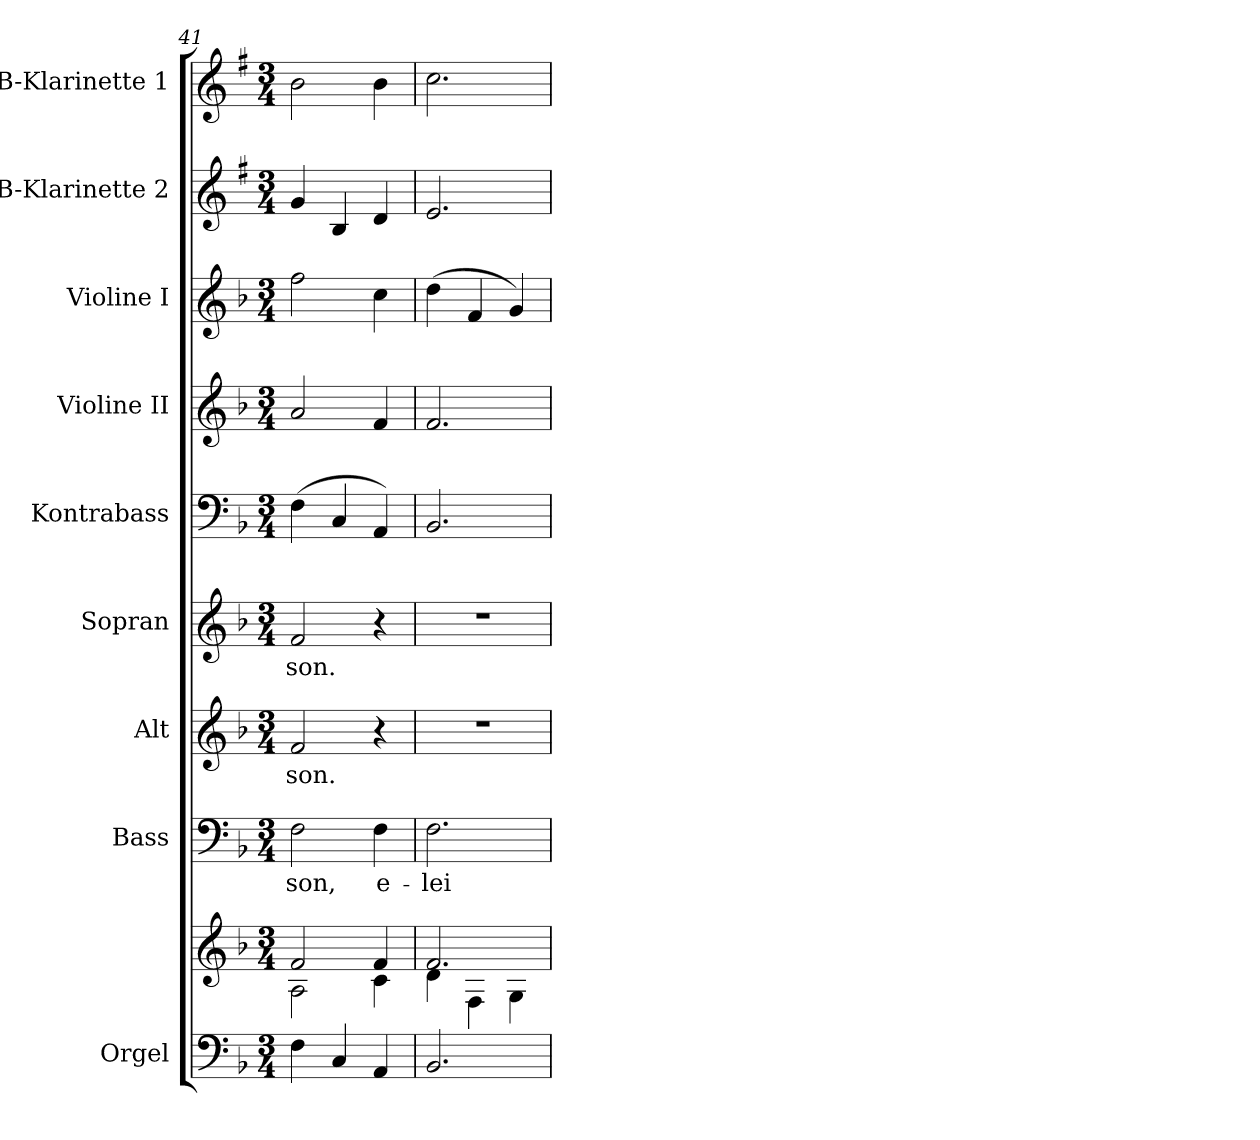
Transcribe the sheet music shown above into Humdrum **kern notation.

**kern	**kern	**kern	**text	**kern	**text	**kern	**text	**kern	**kern	**kern	**kern	**kern
*part9	*part9	*part8	*part8	*part7	*part7	*part6	*part6	*part5	*part4	*part3	*part2	*part1
*staff10	*staff9	*staff8	*staff8	*staff7	*staff7	*staff6	*staff6	*staff5	*staff4	*staff3	*staff2	*staff1
*I"Orgel	*	*I"Bass	*	*I"Alt	*	*I"Sopran	*	*I"Kontrabass	*I"Violine II	*I"Violine I	*I"B-Klarinette 2	*I"B-Klarinette 1
*I'Org.	*	*I'B.	*	*I'A.	*	*I'S.	*	*I'Kb.	*I'Vl. II	*I'Vl. I	*I'B Kl. 2	*I'B Kl. 1
*clefF4	*clefG2	*clefF4	*	*clefG2	*	*clefG2	*	*clefF4	*clefG2	*clefG2	*clefG2	*clefG2
*	*	*	*	*	*	*	*	*ITrd7c12	*	*	*ITrd1c2	*ITrd1c2
*k[b-]	*k[b-]	*k[b-]	*	*k[b-]	*	*k[b-]	*	*k[b-]	*k[b-]	*k[b-]	*k[b-]	*k[b-]
*F:	*F:	*F:	*	*F:	*	*F:	*	*F:	*F:	*F:	*F:	*F:
*M3/4	*M3/4	*M3/4	*	*M3/4	*	*M3/4	*	*M3/4	*M3/4	*M3/4	*M3/4	*M3/4
=41	=41	=41	=41	=41	=41	=41	=41	=41	=41	=41	=41	=41
*	*^	*	*	*	*	*	*	*	*	*	*	*
!	!	!	!	!LO:LY:b	!	!LO:LY:b	!	!LO:LY:b	!	!	!	!	!
4F\	2f/	2A\	2F\	-son,	2f/	-son.	2f/	-son.	(>4FF\	2a/	2ff\	4f/	2a\
4C/	.	.	.	.	.	.	.	.	4CC/	.	.	4A/	.
!	!	!	!	!LO:LY:b	!	!	!	!	!	!	!	!	!
4AA/	4f/	4c\	4F\	e-	4r	.	4r	.	4AAA/)	4f/	4cc\	4c/	4a\
=42	=42	=42	=42	=42	=42	=42	=42	=42	=42	=42	=42	=42	=42
!	!	!	!	!LO:LY:b	!	!	!	!	!	!	!	!	!
2.BB-/	2.f/	4d\	2.F\	-lei-	2.r	.	2.r	.	2.BBB-/	2.f/	(>4dd\	2.d/	2.b-\
.	.	4F\	.	.	.	.	.	.	.	.	4f/	.	.
.	.	4G\	.	.	.	.	.	.	.	.	4g/)	.	.
*	*v	*v	*	*	*	*	*	*	*	*	*	*	*
=	=	=	=	=	=	=	=	=	=	=	=	=
*-	*-	*-	*-	*-	*-	*-	*-	*-	*-	*-	*-	*-
